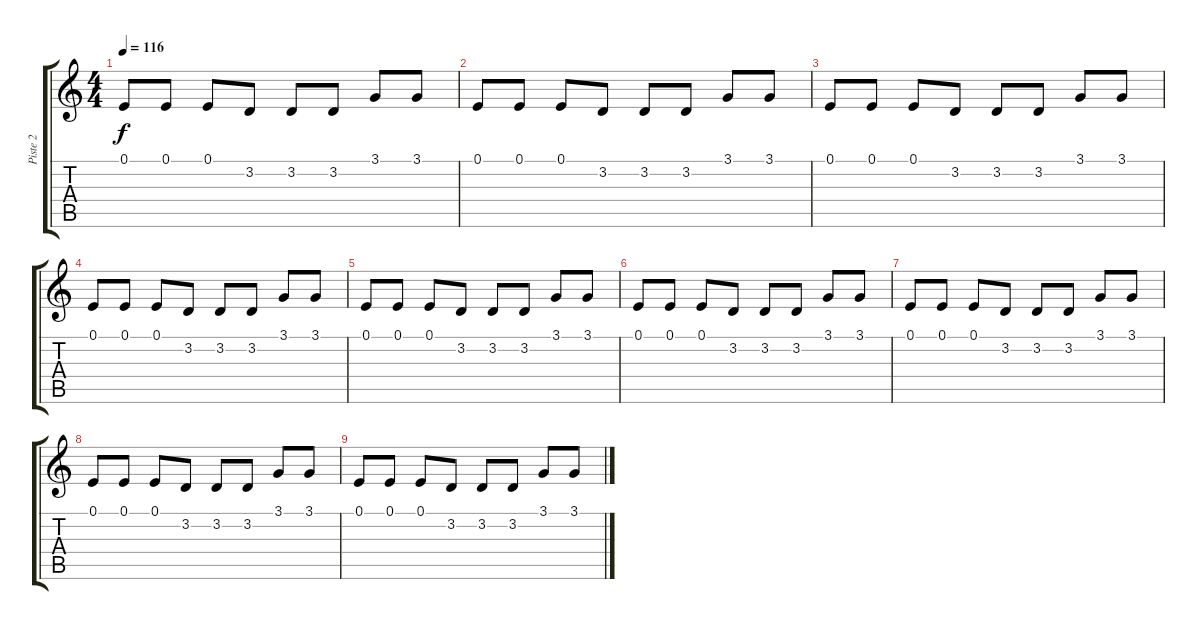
\track ("Piste 2" "Piste 2") {instrument electricpiano1}
\staff {score tabs}
\tuning (E4 B3 G3 D3 A2 E2) {hide}
\ts (4 4)
\tempo 116
\clef g2
\ks c
0.1.8{dy f} 0.1.8 0.1.8 3.2.8 3.2.8 3.2.8 3.1.8 3.1.8 |
0.1.8{volume 16 instrument acousticgrandpiano} 0.1.8 0.1.8 3.2.8 3.2.8 3.2.8 3.1.8 3.1.8 |
0.1.8 0.1.8 0.1.8 3.2.8 3.2.8 3.2.8 3.1.8 3.1.8 |
0.1.8 0.1.8 0.1.8 3.2.8 3.2.8 3.2.8 3.1.8 3.1.8 |
0.1.8 0.1.8 0.1.8 3.2.8 3.2.8 3.2.8 3.1.8 3.1.8 |
0.1.8{volume 16 instrument acousticgrandpiano} 0.1.8 0.1.8 3.2.8 3.2.8 3.2.8 3.1.8 3.1.8 |
0.1.8 0.1.8 0.1.8 3.2.8 3.2.8 3.2.8 3.1.8 3.1.8 |
0.1.8 0.1.8 0.1.8 3.2.8 3.2.8 3.2.8 3.1.8 3.1.8 |
0.1.8 0.1.8 0.1.8 3.2.8 3.2.8 3.2.8 3.1.8 3.1.8
